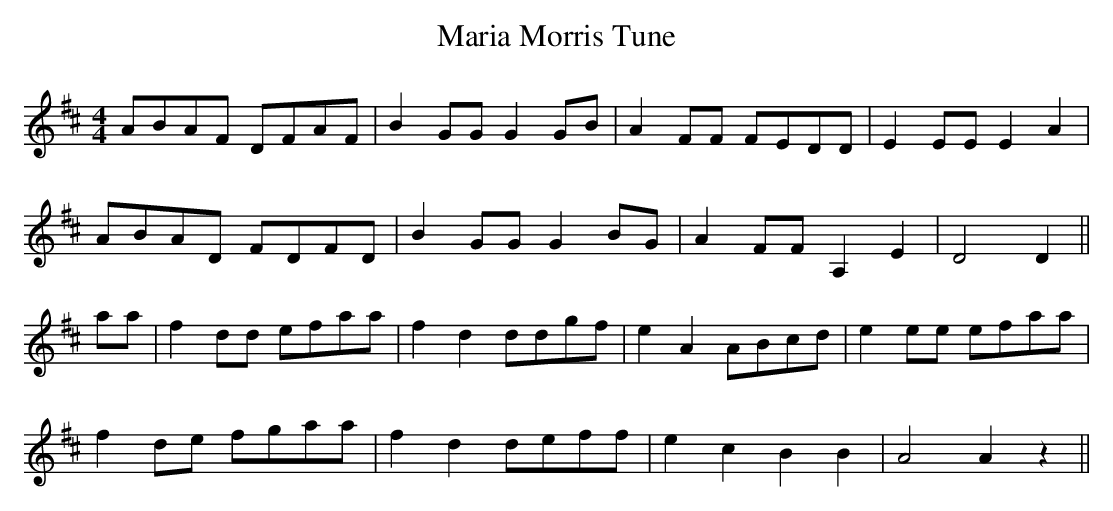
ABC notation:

X:1
T:Maria Morris Tune
M:4/4
L:1/8
K:D
ABAF DFAF|B2GG G2 GB|A2 FF FEDD|E2 EE E2A2|
ABAD FDFD|B2GG G2BG|A2 FF A,2E2|D4 D2||
aa|f2 dd efaa|f2d2 ddgf|e2A2 ABcd|e2 ee efaa|
f2 de fgaa|f2d2 deff|e2c2B2B2|A4 A2z2||
